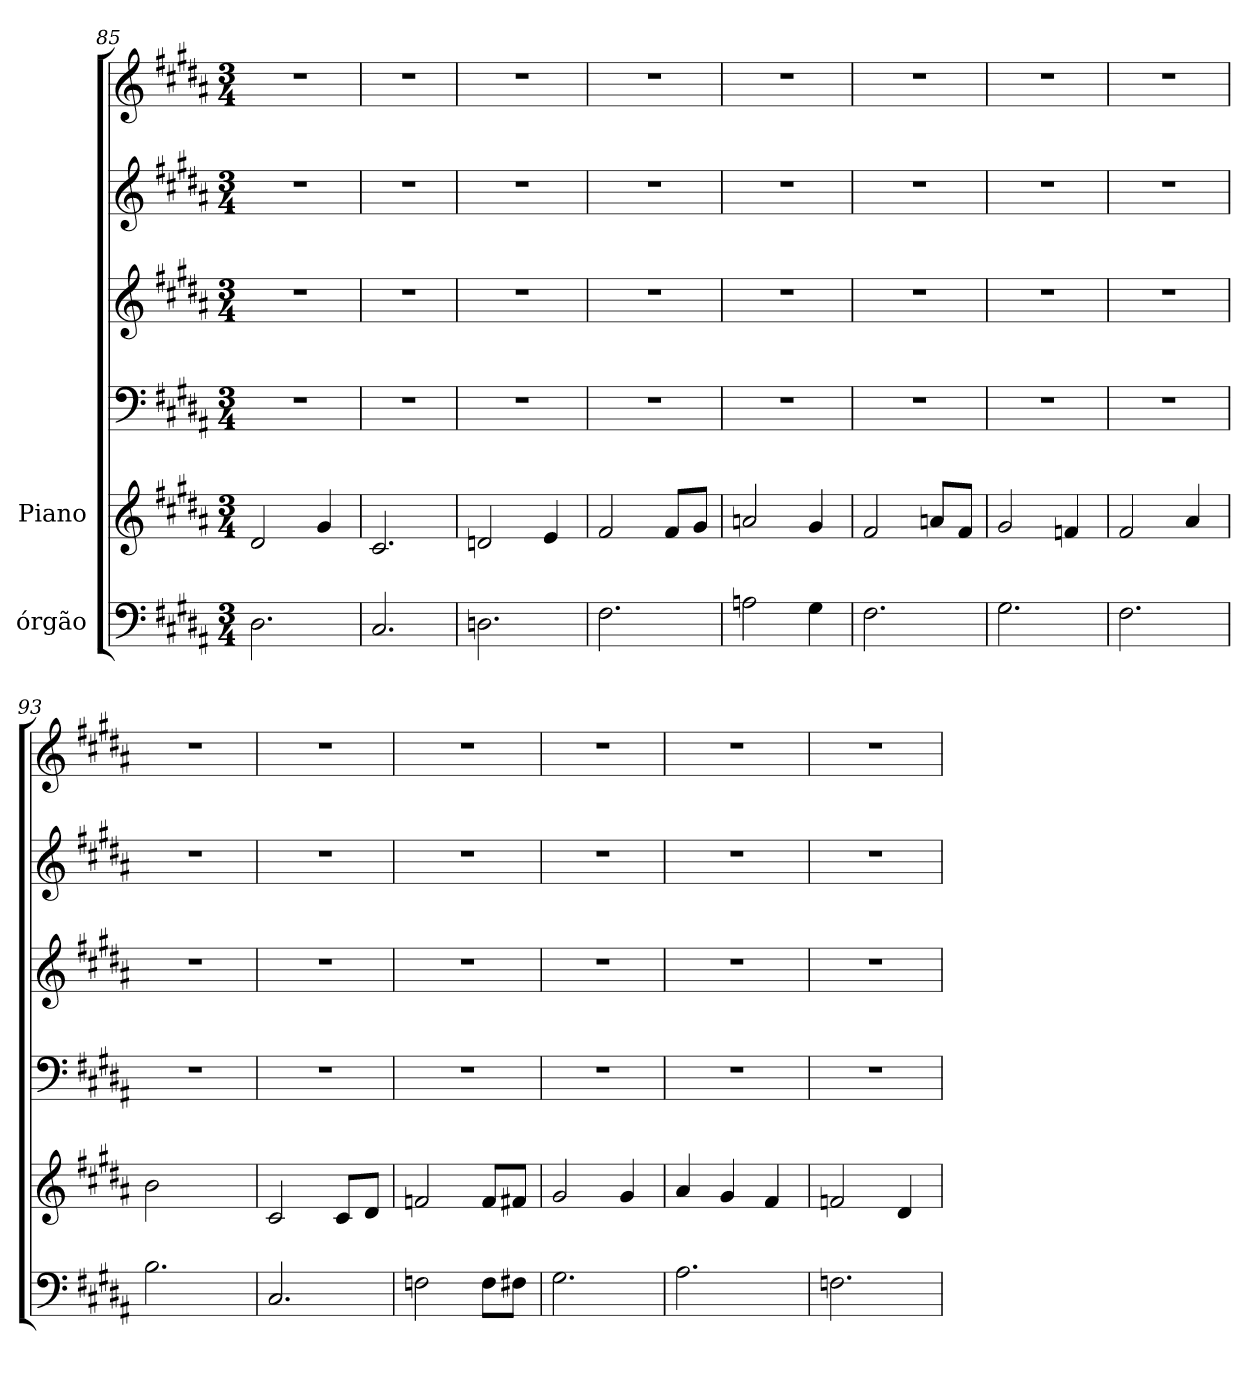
**kern	**kern	**kern	**kern	**kern	**kern
*part6	*part5	*part4	*part3	*part2	*part1
*staff6	*staff5	*staff4	*staff3	*staff2	*staff1
*I"órgão	*I"Piano	*	*	*	*
*clefF4	*clefG2	*clefF4	*clefG2	*clefG2	*clefG2
*k[f#c#g#d#a#]	*k[f#c#g#d#a#]	*k[f#c#g#d#a#]	*k[f#c#g#d#a#]	*k[f#c#g#d#a#]	*k[f#c#g#d#a#]
*B:	*B:	*B:	*B:	*B:	*B:
*M3/4	*M3/4	*M3/4	*M3/4	*M3/4	*M3/4
=85	=85	=85	=85	=85	=85
2.D#\	2d#/	2.r	2.r	2.r	2.r
.	4g#/	.	.	.	.
=86	=86	=86	=86	=86	=86
2.C#/	2.c#/	2.r	2.r	2.r	2.r
!!LO:PB:g=z
=87	=87	=87	=87	=87	=87
2.Dn\	2dn/	2.r	2.r	2.r	2.r
.	4e/	.	.	.	.
=88	=88	=88	=88	=88	=88
2.F#\	2f#/	2.r	2.r	2.r	2.r
.	8f#/L	.	.	.	.
.	8g#/J	.	.	.	.
=89	=89	=89	=89	=89	=89
2An\	2an/	2.r	2.r	2.r	2.r
4G#\	4g#/	.	.	.	.
=90	=90	=90	=90	=90	=90
2.F#\	2f#/	2.r	2.r	2.r	2.r
.	8an/L	.	.	.	.
.	8f#/J	.	.	.	.
=91	=91	=91	=91	=91	=91
2.G#\	2g#/	2.r	2.r	2.r	2.r
.	4fn/	.	.	.	.
=92	=92	=92	=92	=92	=92
2.F#\	2f#/	2.r	2.r	2.r	2.r
.	4a#/	.	.	.	.
=93	=93	=93	=93	=93	=93
2.B\	2b\	2.r	2.r	2.r	2.r
.	4ryy	.	.	.	.
!!LO:PB:g=z
=94	=94	=94	=94	=94	=94
2.C#/	2c#/	2.r	2.r	2.r	2.r
.	8c#/L	.	.	.	.
.	8d#/J	.	.	.	.
=95	=95	=95	=95	=95	=95
2Fn\	2fn/	2.r	2.r	2.r	2.r
8F\L	8f/L	.	.	.	.
8F#X\J	8f#X/J	.	.	.	.
=96	=96	=96	=96	=96	=96
2.G#\	2g#/	2.r	2.r	2.r	2.r
.	4g#/	.	.	.	.
=97	=97	=97	=97	=97	=97
2.A#\	4a#/	2.r	2.r	2.r	2.r
.	4g#/	.	.	.	.
.	4f#/	.	.	.	.
=98	=98	=98	=98	=98	=98
2.Fn\	2fn/	2.r	2.r	2.r	2.r
.	4d#/	.	.	.	.
=	=	=	=	=	=
*-	*-	*-	*-	*-	*-
